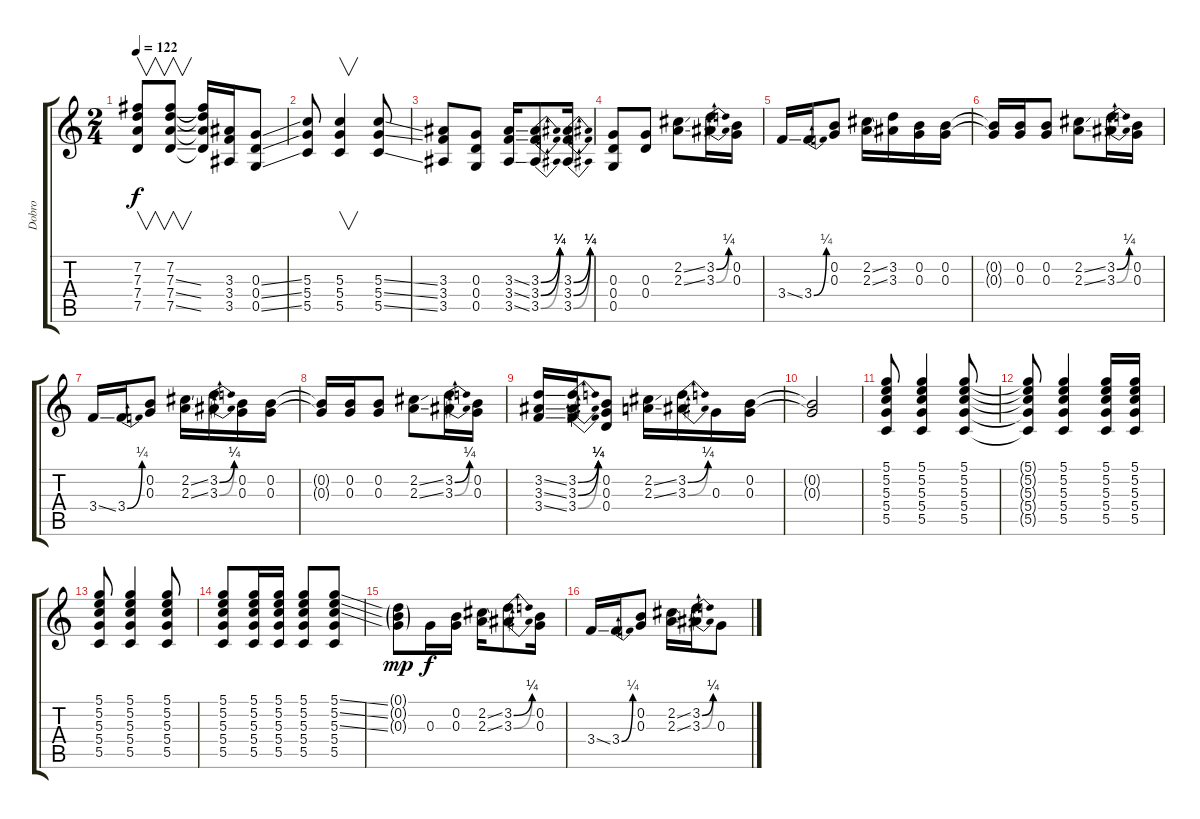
\track ("Dobro" "Dobro") {instrument acousticguitarsteel}
\staff {score tabs}
\tuning (D4 B3 G3 D3 G2 D2) {hide}
\ts (2 4)
\tempo 122
\clef g2
\ks c
(7.2{t} 7.3{t} 7.4{t} 7.5{t}).8{v dy f} (7.2 7.3{ss} 7.4{ss} 7.5{ss}).8{v} (7.2{t} 7.3{t} 7.4{t} 7.5{t}).16 (3.3 3.4 3.5).16 (0.3{ss} 0.4{ss} 0.5{ss}).8 |
(5.3 5.4 5.5).8 (5.3 5.4 5.5).4{v} (5.3{ss} 5.4{ss} 5.5{ss}).8 |
(3.3 3.4 3.5).8 (0.3 0.4 0.5).8 (3.3{ss} 3.4{ss} 3.5{ss}).16 (3.3{be (bend 0 0 60 1)} 3.4{be (bend 0 0 60 1)} 3.5{be (bend 0 0 60 1)}).8 (3.3{be (bend 0 0 60 1)} 3.4{be (bend 0 0 60 1)} 3.5{be (bend 0 0 60 1)}).16 |
(0.3 0.4 0.5).8 (0.3 0.4).8 (2.2{ss} 2.3{ss}).8 (3.2{be (bend 0 0 60 1)} 3.3{be (bend 0 0 60 1)}).16 (0.2 0.3).16 |
3.4{ss}.16 3.4{be (bend 0 0 60 1)}.16 (0.2 0.3).8 (2.2{ss} 2.3{ss}).16 (3.2 3.3).16 (0.2 0.3).16 (0.2 0.3).16 |
(0.2{t} 0.3{t}).16 (0.2 0.3).16 (0.2 0.3).8 (2.2{ss} 2.3{ss}).8 (3.2{be (bend 0 0 60 1)} 3.3{be (bend 0 0 60 1)}).16 (0.2 0.3).16 |
3.4{ss}.16 3.4{be (bend 0 0 60 1)}.16 (0.2 0.3).8 (2.2{ss} 2.3{ss}).16 (3.2{be (bend 0 0 60 1)} 3.3{be (bend 0 0 60 1)}).16 (0.2 0.3).16 (0.2 0.3).16 |
(0.2{t} 0.3{t}).16 (0.2 0.3).16 (0.2 0.3).8 (2.2{ss} 2.3{ss}).8 (3.2{be (bend 0 0 60 1)} 3.3{be (bend 0 0 60 1)}).16 (0.2 0.3).16 |
(3.2{ss} 3.3{ss} 3.4{ss}).16 (3.2{be (bend 0 0 60 1)} 3.3{be (bend 0 0 60 1)} 3.4{be (bend 0 0 60 1)}).16 (0.2 0.3 0.4).8 (2.2{ss} 2.3{ss}).16 (3.2{be (bend 0 0 60 1)} 3.3{be (bend 0 0 60 1)}).16 0.3.16 (0.2 0.3).16 |
(0.2{t} 0.3{t}).2 |
(5.1 5.2 5.3 5.4 5.5).8 (5.1 5.2 5.3 5.4 5.5).4 (5.1 5.2 5.3 5.4 5.5).8 |
(5.1{t} 5.2{t} 5.3{t} 5.4{t} 5.5{t}).8 (5.1 5.2 5.3 5.4 5.5).4 (5.1 5.2 5.3 5.4 5.5).16 (5.1 5.2 5.3 5.4 5.5).16 |
(5.1 5.2 5.3 5.4 5.5).8 (5.1 5.2 5.3 5.4 5.5).4 (5.1 5.2 5.3 5.4 5.5).8 |
(5.1 5.2 5.3 5.4 5.5).8 (5.1 5.2 5.3 5.4 5.5).16 (5.1 5.2 5.3 5.4 5.5).16 (5.1 5.2 5.3 5.4 5.5).8 (5.1{ss} 5.2{ss} 5.3{ss} 5.4 5.5).8 |
(0.1{g} 0.2{g} 0.3{g}).8{dy mp} 0.3.16{dy f} (0.2 0.3).16 (2.2{ss} 2.3{ss}).16 (3.2{be (bend 0 0 60 1)} 3.3{be (bend 0 0 60 1)}).8 (0.2 0.3).16 |
3.4{ss}.16 3.4{be (bend 0 0 60 1)}.16 (0.2 0.3).8 (2.2{ss} 2.3{ss}).16 (3.2{be (bend 0 0 60 1)} 3.3{be (bend 0 0 60 1)}).16 0.3.8
